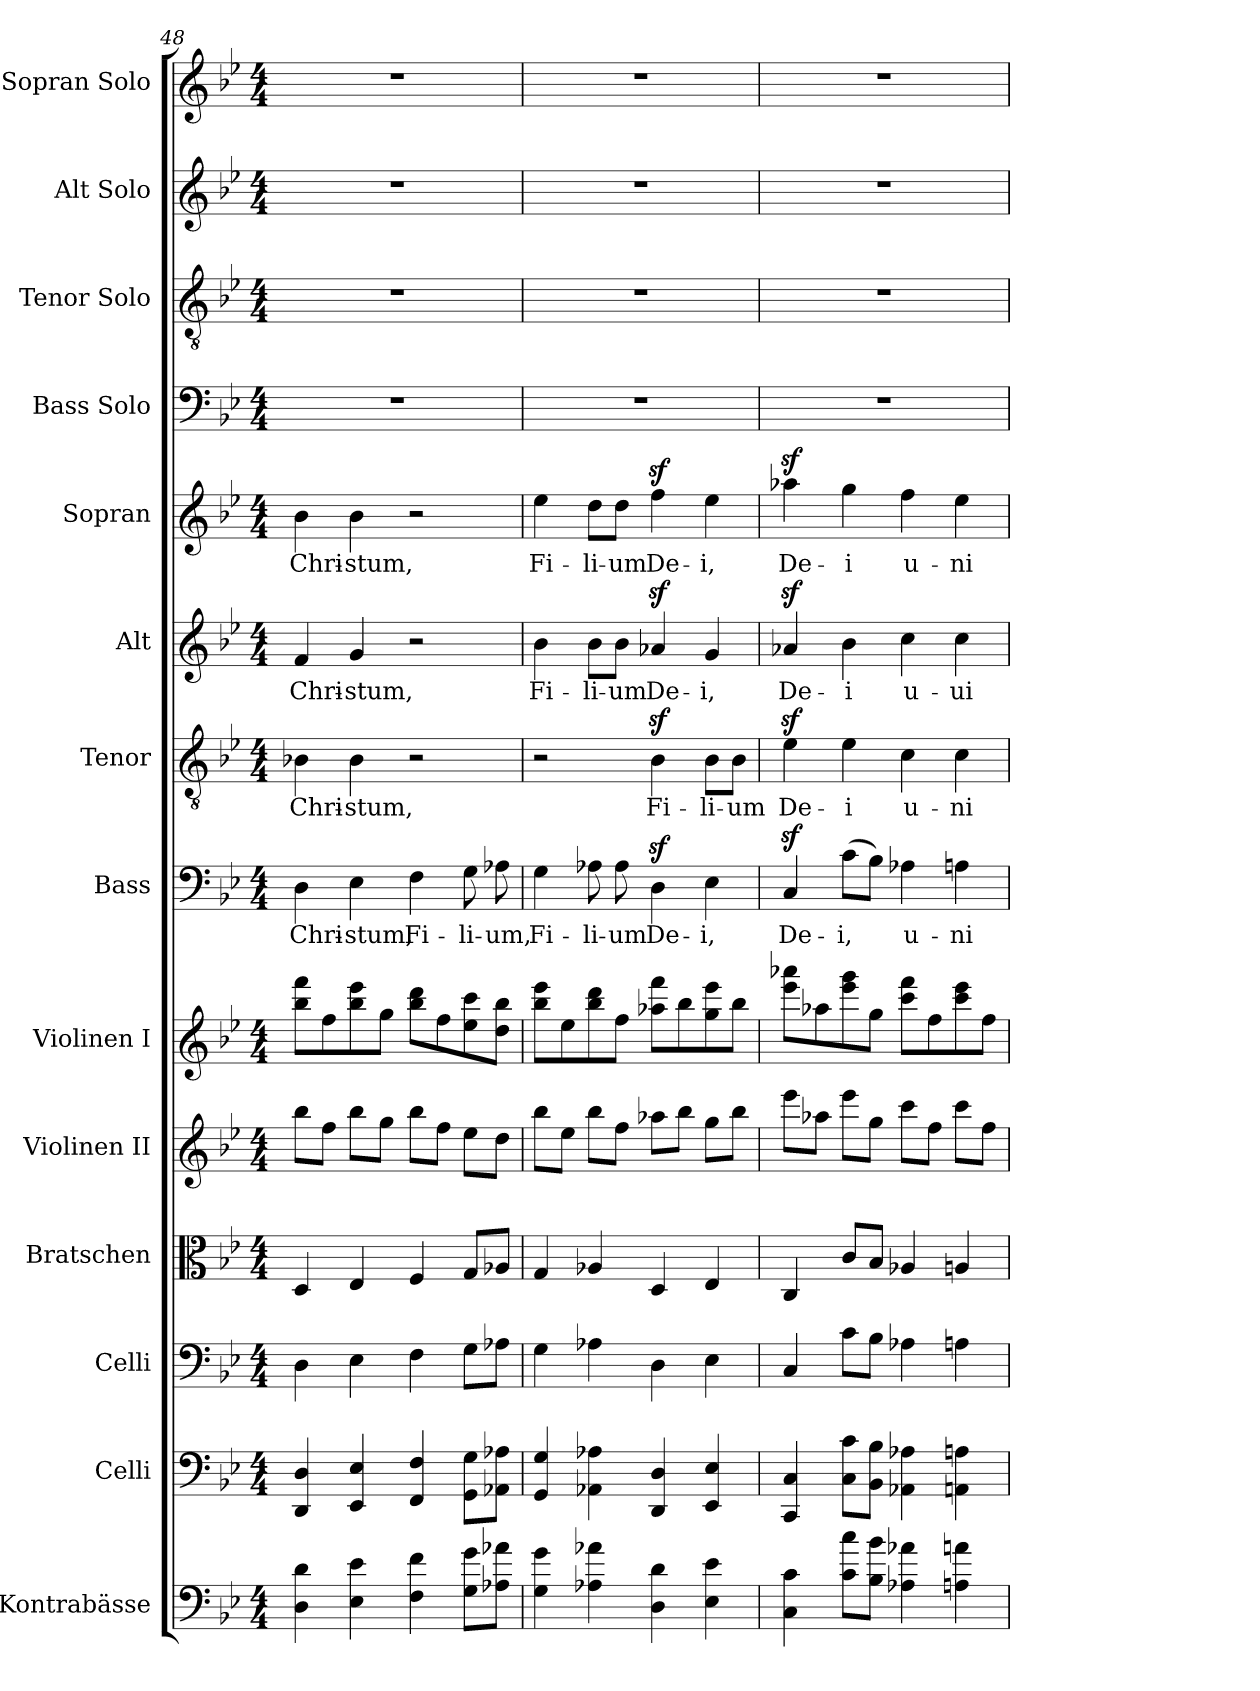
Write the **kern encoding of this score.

**kern	**kern	**kern	**kern	**kern	**kern	**kern	**text	**kern	**text	**kern	**text	**kern	**text	**kern	**kern	**kern	**kern
*part14	*part13	*part12	*part11	*part10	*part9	*part8	*part8	*part7	*part7	*part6	*part6	*part5	*part5	*part4	*part3	*part2	*part1
*staff14	*staff13	*staff12	*staff11	*staff10	*staff9	*staff8	*staff8	*staff7	*staff7	*staff6	*staff6	*staff5	*staff5	*staff4	*staff3	*staff2	*staff1
*I"Kontrabässe	*I"Celli	*I"Celli	*I"Bratschen	*I"Violinen II	*I"Violinen I	*I"Bass	*	*I"Tenor	*	*I"Alt	*	*I"Sopran	*	*I"Bass Solo	*I"Tenor Solo	*I"Alt Solo	*I"Sopran Solo
*	*I'Cl.	*	*	*	*I'Vl.	*I'B.	*	*I'T.	*	*I'A.	*	*I'S.	*	*I'B.S.	*I'T.S.	*I'A.S.	*I'S.S.
*clefF4	*clefF4	*clefF4	*clefC3	*clefG2	*clefG2	*clefF4	*	*clefGv2	*	*clefG2	*	*clefG2	*	*clefF4	*clefGv2	*clefG2	*clefG2
*ITrd7c12	*	*	*	*	*	*	*	*	*	*	*	*	*	*	*	*	*
*k[b-e-]	*k[b-e-]	*k[b-e-]	*k[b-e-]	*k[b-e-]	*k[b-e-]	*k[b-e-]	*	*k[b-e-]	*	*k[b-e-]	*	*k[b-e-]	*	*k[b-e-]	*k[b-e-]	*k[b-e-]	*k[b-e-]
*B-:	*B-:	*B-:	*B-:	*B-:	*B-:	*B-:	*	*B-:	*	*B-:	*	*B-:	*	*B-:	*B-:	*B-:	*B-:
*M4/4	*M4/4	*M4/4	*M4/4	*M4/4	*M4/4	*M4/4	*	*M4/4	*	*M4/4	*	*M4/4	*	*M4/4	*M4/4	*M4/4	*M4/4
=48	=48	=48	=48	=48	=48	=48	=48	=48	=48	=48	=48	=48	=48	=48	=48	=48	=48
!	!	!	!	!	!	!	!LO:LY:b	!	!LO:LY:b	!	!LO:LY:b	!	!LO:LY:b	!	!	!	!
4DD\ 4D\	4DD/ 4D/	4D\	4D/	8bb-\L	8bb-\ 8fff\L	4D\	-Chri-	4B-X\	-Chri-	4f/	-Chri-	4b-\	-Chri-	1r	1r	1r	1r
.	.	.	.	8ff\J	8ff\	.	.	.	.	.	.	.	.	.	.	.	.
!	!	!	!	!	!	!	!LO:LY:b	!	!LO:LY:b	!	!LO:LY:b	!	!LO:LY:b	!	!	!	!
4EE-\ 4E-\	4EE-/ 4E-/	4E-\	4E-/	8bb-\L	8bb-\ 8eee-\	4E-\	stum,	4B-\	stum,	4g/	stum,	4b-\	stum,	.	.	.	.
.	.	.	.	8gg\J	8gg\J	.	.	.	.	.	.	.	.	.	.	.	.
!	!	!	!	!	!	!	!LO:LY:b	!	!	!	!	!	!	!	!	!	!
4FF\ 4F\	4FF/ 4F/	4F\	4F/	8bb-\L	8bb-\ 8ddd\L	4F\	-Fi-	2r	.	2r	.	2r	.	.	.	.	.
.	.	.	.	8ff\J	8ff\	.	.	.	.	.	.	.	.	.	.	.	.
!	!	!	!	!	!	!	!LO:LY:b	!	!	!	!	!	!	!	!	!	!
8GG\ 8G\L	8GG\ 8G\L	8G\L	8G/L	8ee-\L	8ee-\ 8ccc\	8G\	-li-	.	.	.	.	.	.	.	.	.	.
!	!	!	!	!	!	!	!LO:LY:b	!	!	!	!	!	!	!	!	!	!
8AA-X\ 8A-X\J	8AA-X\ 8A-X\J	8A-X\J	8A-X/J	8dd\J	8dd\ 8bb-\J	8A-X\	um,	.	.	.	.	.	.	.	.	.	.
=49	=49	=49	=49	=49	=49	=49	=49	=49	=49	=49	=49	=49	=49	=49	=49	=49	=49
!	!	!	!	!	!	!	!LO:LY:b	!	!	!	!LO:LY:b	!	!LO:LY:b	!	!	!	!
4GG\ 4G\	4GG/ 4G/	4G\	4G/	8bb-\L	8bb-\ 8eee-\L	4G\	Fi-	2r	.	4b-\	-Fi-	4ee-\	-Fi-	1r	1r	1r	1r
.	.	.	.	8ee-\J	8ee-\	.	.	.	.	.	.	.	.	.	.	.	.
!	!	!	!	!	!	!	!LO:LY:b	!	!	!	!LO:LY:b	!	!LO:LY:b	!	!	!	!
4AA-X\ 4A-X\	4AA-X\ 4A-X\	4A-X\	4A-X/	8bb-\L	8bb-\ 8ddd\	8A-X\	-li-	.	.	8b-\L	-li-	8dd\L	-li-	.	.	.	.
!	!	!	!	!	!	!	!LO:LY:b	!	!	!	!LO:LY:b	!	!LO:LY:b	!	!	!	!
.	.	.	.	8ff\J	8ff\J	8A-\	um	.	.	8b-\J	um	8dd\J	um	.	.	.	.
!	!	!	!	!	!	!	!LO:LY:b	!	!LO:LY:b	!	!LO:LY:b	!	!LO:LY:b	!	!	!	!
4DD\ 4D\	4DD/ 4D/	4D\	4D/	8aa-X\L	8aa-X\ 8fff\L	4Dz>\	De-	4B-z>\	-Fi-	4a-Xz>/	-De-	4ffz>\	-De-	.	.	.	.
.	.	.	.	8bb-\J	8bb-\	.	.	.	.	.	.	.	.	.	.	.	.
!	!	!	!	!	!	!	!LO:LY:b	!	!LO:LY:b	!	!LO:LY:b	!	!LO:LY:b	!	!	!	!
4EE-\ 4E-\	4EE-/ 4E-/	4E-\	4E-/	8gg\L	8gg\ 8eee-\	4E-\	-i,	8B-\L	-li-	4g/	i,	4ee-\	i,	.	.	.	.
!	!	!	!	!	!	!	!	!	!LO:LY:b	!	!	!	!	!	!	!	!
.	.	.	.	8bb-\J	8bb-\J	.	.	8B-\J	um	.	.	.	.	.	.	.	.
!!LO:PB:g=z
=50	=50	=50	=50	=50	=50	=50	=50	=50	=50	=50	=50	=50	=50	=50	=50	=50	=50
!	!	!	!	!	!	!	!LO:LY:b	!	!LO:LY:b	!	!LO:LY:b	!	!LO:LY:b	!	!	!	!
4CC\ 4C\	4CC/ 4C/	4C/	4C/	8eee-\L	8eee-\ 8aaa-X\L	4Cz>/	De-	4e-z>\	-De-	4a-Xz>/	-De-	4aa-Xz>\	-De-	1r	1r	1r	1r
.	.	.	.	8aa-X\J	8aa-X\	.	.	.	.	.	.	.	.	.	.	.	.
!	!	!	!	!	!	!	!LO:LY:b	!	!LO:LY:b	!	!LO:LY:b	!	!LO:LY:b	!	!	!	!
8C\ 8c\L	8C\ 8c\L	8c\L	8c/L	8eee-\L	8eee-\ 8ggg\	(>8c\L	-i,	4e-\	i	4b-\	i	4gg\	i	.	.	.	.
8BB-\ 8B-\J	8BB-\ 8B-\J	8B-\J	8B-/J	8gg\J	8gg\J	8B-\J)	.	.	.	.	.	.	.	.	.	.	.
!	!	!	!	!	!	!	!LO:LY:b	!	!LO:LY:b	!	!LO:LY:b	!	!LO:LY:b	!	!	!	!
4AA-X\ 4A-X\	4AA-X\ 4A-X\	4A-X\	4A-X/	8ccc\L	8ccc\ 8fff\L	4A-X\	-u-	4c\	-u-	4cc\	-u-	4ff\	-u-	.	.	.	.
.	.	.	.	8ff\J	8ff\	.	.	.	.	.	.	.	.	.	.	.	.
!	!	!	!	!	!	!	!LO:LY:b	!	!LO:LY:b	!	!LO:LY:b	!	!LO:LY:b	!	!	!	!
4AAn\ 4An\	4AAn\ 4An\	4An\	4An/	8ccc\L	8ccc\ 8eee-\	4An\	-ni-	4c\	-ni-	4cc\	-ui-	4ee-\	-ni-	.	.	.	.
.	.	.	.	8ff\J	8ff\J	.	.	.	.	.	.	.	.	.	.	.	.
=	=	=	=	=	=	=	=	=	=	=	=	=	=	=	=	=	=
*-	*-	*-	*-	*-	*-	*-	*-	*-	*-	*-	*-	*-	*-	*-	*-	*-	*-
